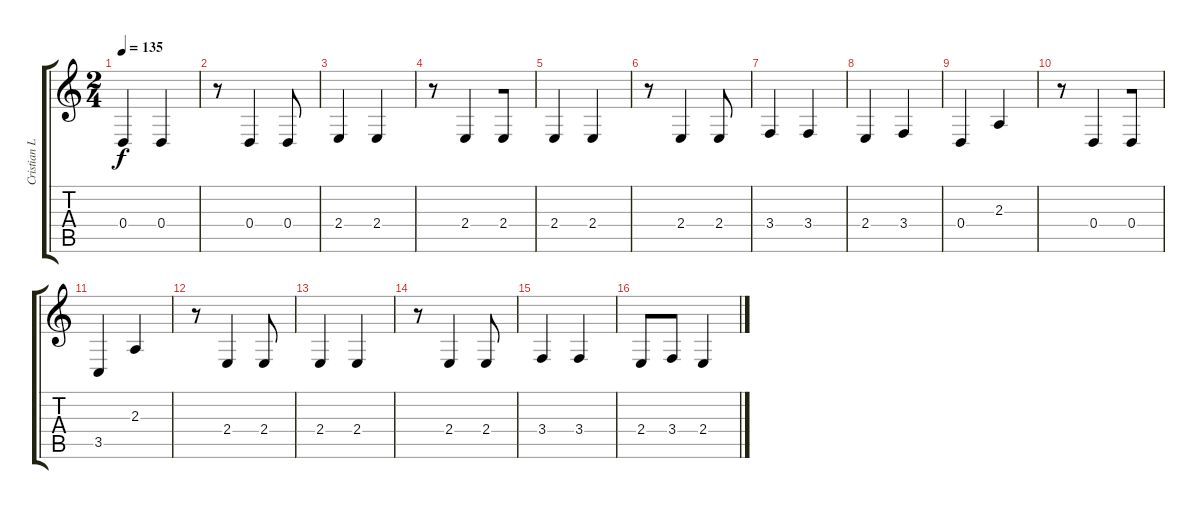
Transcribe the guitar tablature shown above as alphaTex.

\track ("Cristian Lorenz / Keyboard 1" "Cristian L") {instrument synthbrass1}
\staff {score tabs}
\tuning (E4 B3 G3 D3 A2 E2) {hide}
\ts (2 4)
\tempo 135
\clef g2
\ks c
0.4.4{dy f} 0.4.4 |
r.8 0.4.4 0.4.8 |
2.4.4 2.4.4 |
r.8 2.4.4{beam merge} 2.4.8 |
2.4.4 2.4.4 |
r.8 2.4.4 2.4.8 |
3.4.4 3.4.4 |
2.4.4 3.4.4 |
0.4.4 2.3.4 |
r.8 0.4.4{beam merge} 0.4.8 |
3.5.4 2.3.4 |
r.8 2.4.4 2.4.8 |
2.4.4 2.4.4 |
r.8 2.4.4 2.4.8 |
3.4.4 3.4.4 |
2.4.8 3.4.8 2.4.4
